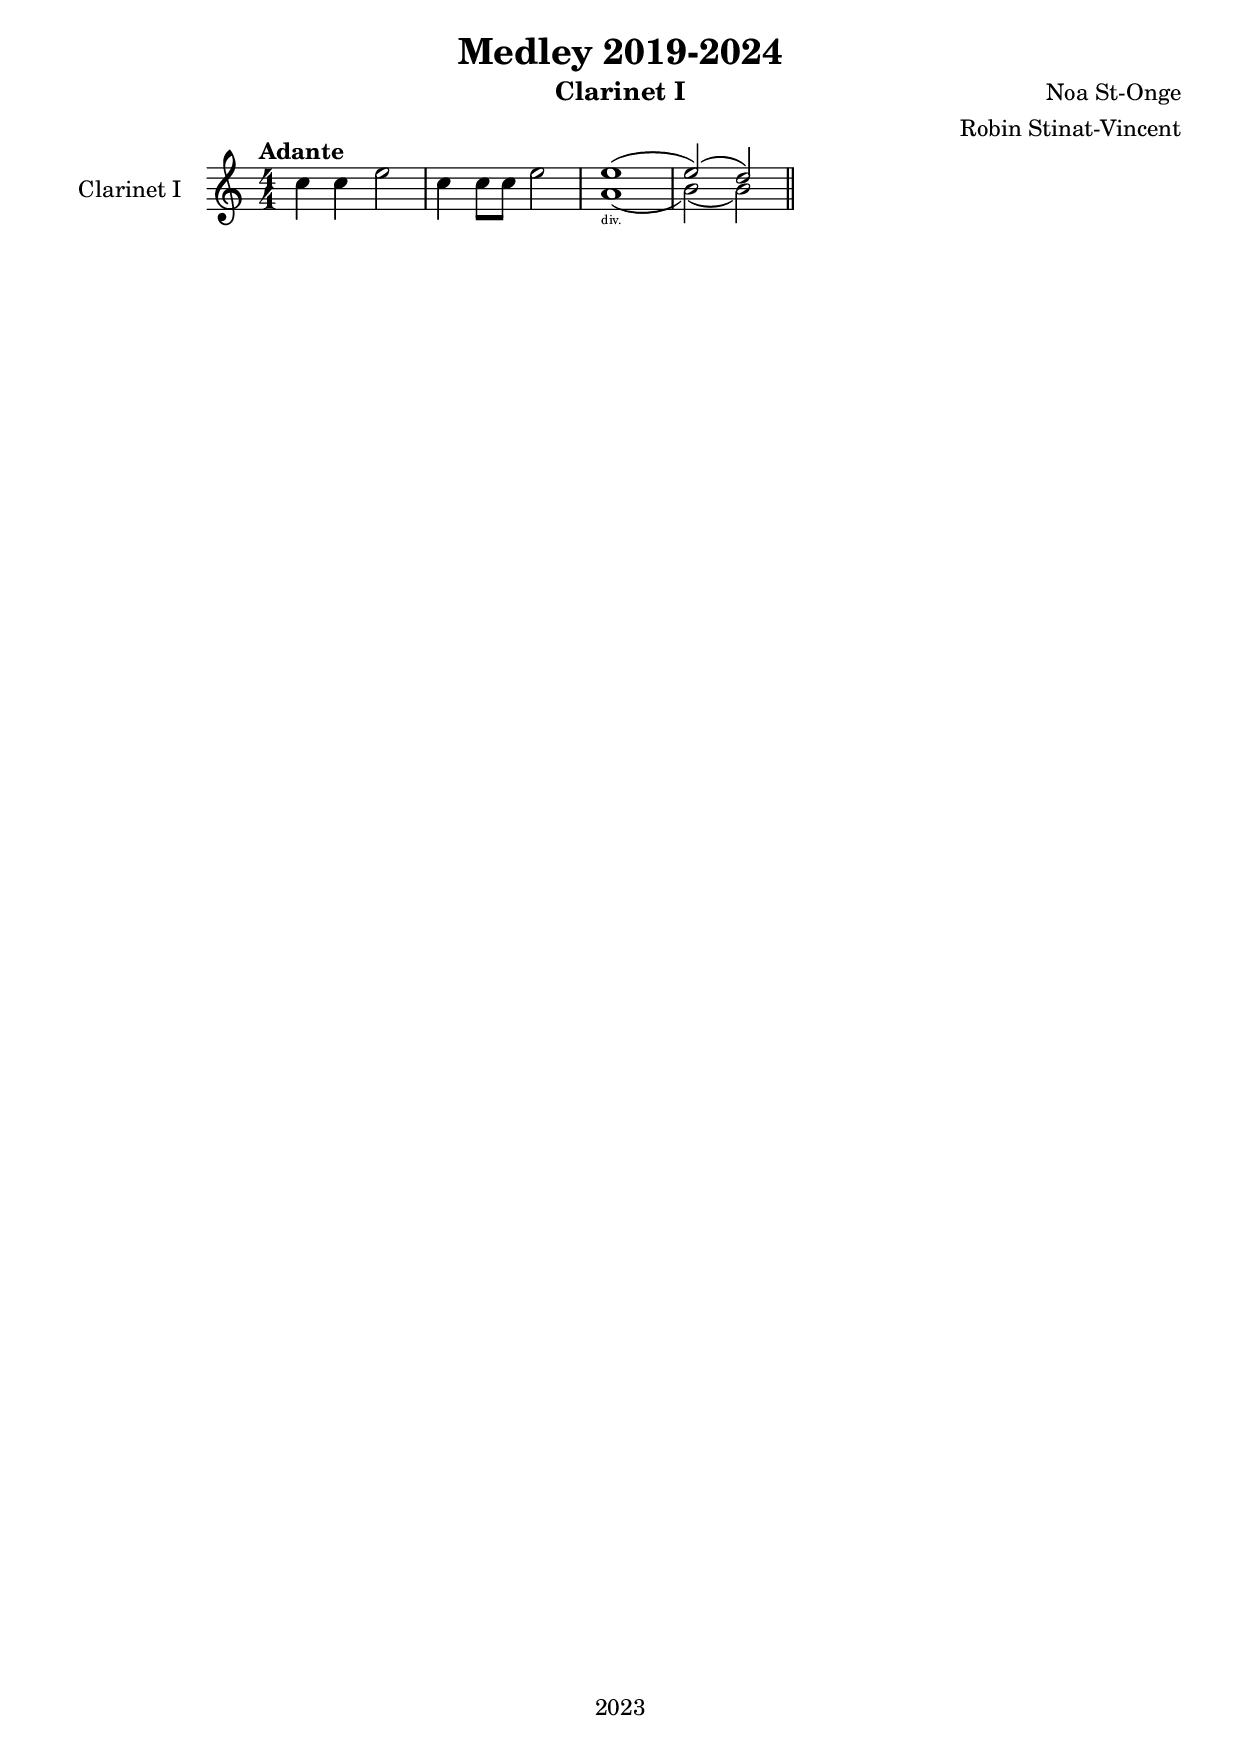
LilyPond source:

clarI_COTNT = \relative c'' {
  c4 c4 e2
  c4 c8 c8 e2
  <<
    {
      e1_\finger \markup \text "div."
      (e2) (d2)
    } \\
    {
      a1
      (b2) (b2)
    }
  >>
}

scoreAClarinetI = \relative c'' {
  \transposition bes
  \key c \major
  \numericTimeSignature
  \time 4/4
  \tempo "Adante"
  \clarI_COTNT

  \section
}


scoreAClarinetIPart = \new Staff \with {
  instrumentName = "Clarinet I"
  shortInstrumentName = "Cl. I"
  midiInstrument = "clarinet"
} \scoreAClarinetI

\book {
  \bookOutputName "Clarinet I"
  \header {
    title = "Medley 2019-2024"
    composer = "Noa St-Onge"
    arranger = "Robin Stinat-Vincent"
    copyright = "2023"
    instrument = "Clarinet I"
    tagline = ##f
  }
  \score {
    <<
      \scoreAClarinetIPart
    >>
    \layout {
      indent = 25
      short-indent = 20
    }

    \midi {
      \tempo 4=92
    }
  }
}
